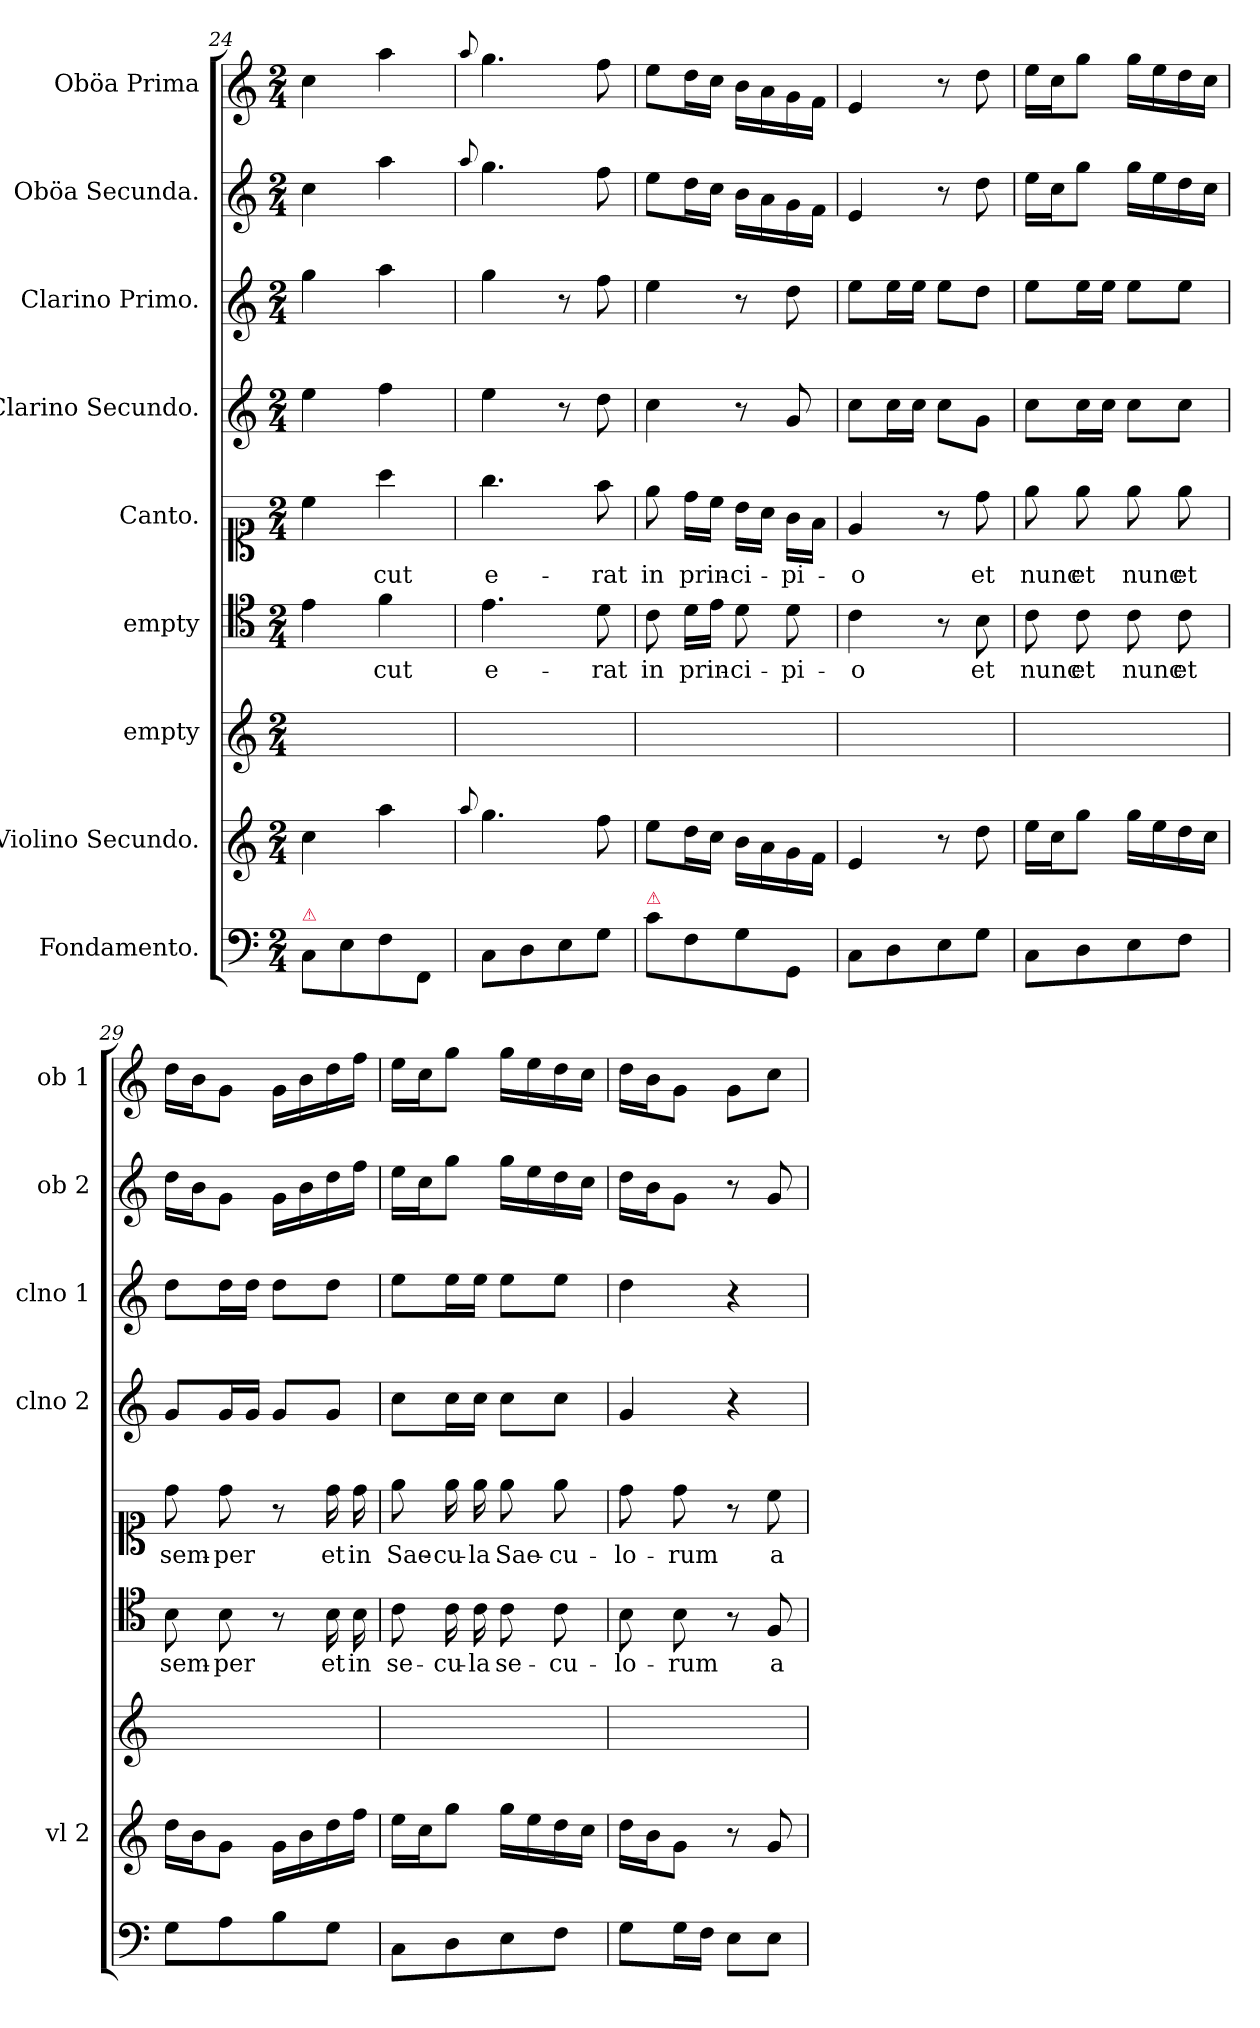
**kern	**kern	**kern	**kern	**text	**kern	**text	**kern	**kern	**kern	**kern
*part9	*part8	*part7	*part6	*part6	*part5	*part5	*part4	*part3	*part2	*part1
*staff9	*staff8	*staff7	*staff6	*staff6	*staff5	*staff5	*staff4	*staff3	*staff2	*staff1
*I"Fondamento.	*I"Violino Secundo.	*I"empty	*I"empty	*	*I"Canto.	*	*I"Clarino Secundo.	*I"Clarino Primo.	*I"Oböa Secunda.	*I"Oböa Prima
*	*I'vl 2	*	*	*	*	*	*I'clno 2	*I'clno 1	*I'ob 2	*I'ob 1
*clefF4	*clefG2	*clefG2	*clefC4	*	*clefC1	*	*clefG2	*clefG2	*clefG2	*clefG2
*k[]	*k[]	*k[]	*k[]	*	*k[]	*	*k[]	*k[]	*k[]	*k[]
*C:	*C:	*C:	*C:	*	*C:	*	*C:	*C:	*C:	*C:
*M2/4	*M2/4	*M2/4	*M2/4	*	*M2/4	*	*M2/4	*M2/4	*M2/4	*M2/4
=24	=24	=24	=24	=24	=24	=24	=24	=24	=24	=24
!LO:TX:a:color=crimson:t=⚠	!	!	!	!	!	!	!	!	!	!
8C\L	4cc\	2ryy	4e\	.	4cc\	.	4ee\	4gg\	4cc\	4cc\
8E\	.	.	.	.	.	.	.	.	.	.
8F\	4aa\	.	4f\	-cut	4aa\	-cut	4ff\	4aa\	4aa\	4aa\
8FF/J	.	.	.	.	.	.	.	.	.	.
=25	=25	=25	=25	=25	=25	=25	=25	=25	=25	=25
.	8qqaa/	.	.	.	.	.	.	.	8qqaa/	8qqaa/
8C\L	4.gg\	2ryy	4.e\	e-	4.gg\	e-	4ee\	4gg\	4.gg\	4.gg\
8D\	.	.	.	.	.	.	.	.	.	.
8E\	.	.	.	.	.	.	8r	8r	.	.
8G\J	8ff\	.	8d\	-rat	8ff\	-rat	8dd\	8ff\	8ff\	8ff\
=26	=26	=26	=26	=26	=26	=26	=26	=26	=26	=26
!LO:TX:a:color=crimson:t=⚠	!	!	!	!	!	!	!	!	!	!
8c\L	8ee\L	2ryy	8c\	in	8ee\	in	4cc\	4ee\	8ee\L	8ee\L
8F\	16dd\L	.	16d\LL	prin-	16dd\LL	prin-	.	.	16dd\L	16dd\L
.	16cc\JJ	.	16e\JJ	.	16cc\JJ	.	.	.	16cc\JJ	16cc\JJ
8G\	16b\LL	.	8d\	-ci-	16b\LL	-ci-	8r	8r	16b\LL	16b\LL
.	16a\	.	.	.	16a\JJ	.	.	.	16a\	16a\
8GG/J	16g\	.	8d\	-pi-	16g\LL	-pi-	8g/	8dd\	16g\	16g\
.	16f\JJ	.	.	.	16f\JJ	.	.	.	16f\JJ	16f\JJ
=27	=27	=27	=27	=27	=27	=27	=27	=27	=27	=27
8C\L	4e/	2ryy	4c\	-o	4e/	-o	8cc\L	8ee\L	4e/	4e/
8D\	.	.	.	.	.	.	16cc\L	16ee\L	.	.
.	.	.	.	.	.	.	16cc\JJ	16ee\JJ	.	.
8E\	8r	.	8r	.	8r	.	8cc\L	8ee\L	8r	8r
8G\J	8dd\	.	8B\	et	8dd\	et	8g\J	8dd\J	8dd\	8dd\
=28	=28	=28	=28	=28	=28	=28	=28	=28	=28	=28
8C\L	16ee\LL	2ryy	8c\	nunc	8ee\	nunc	8cc\L	8ee\L	16ee\LL	16ee\LL
.	16cc\J	.	.	.	.	.	.	.	16cc\J	16cc\J
8D\	8gg\J	.	8c\	et	8ee\	et	16cc\L	16ee\L	8gg\J	8gg\J
.	.	.	.	.	.	.	16cc\JJ	16ee\JJ	.	.
8E\	16gg\LL	.	8c\	nunc	8ee\	nunc	8cc\L	8ee\L	16gg\LL	16gg\LL
.	16ee\	.	.	.	.	.	.	.	16ee\	16ee\
8F\J	16dd\	.	8c\	et	8ee\	et	8cc\J	8ee\J	16dd\	16dd\
.	16cc\JJ	.	.	.	.	.	.	.	16cc\JJ	16cc\JJ
=29	=29	=29	=29	=29	=29	=29	=29	=29	=29	=29
8G\L	16dd\LL	2ryy	8B\	sem-	8dd\	sem-	8g/L	8dd\L	16dd\LL	16dd\LL
.	16b\J	.	.	.	.	.	.	.	16b\J	16b\J
8A\	8g\J	.	8B\	-per	8dd\	-per	16g/L	16dd\L	8g\J	8g\J
.	.	.	.	.	.	.	16g/JJ	16dd\JJ	.	.
8B\	16g\LL	.	8r	.	8r	.	8g/L	8dd\L	16g\LL	16g\LL
.	16b\	.	.	.	.	.	.	.	16b\	16b\
8G\J	16dd\	.	16B\	et	16dd\	et	8g/J	8dd\J	16dd\	16dd\
.	16ff\JJ	.	16B\	in	16dd\	in	.	.	16ff\JJ	16ff\JJ
=30	=30	=30	=30	=30	=30	=30	=30	=30	=30	=30
8C\L	16ee\LL	2ryy	8c\	se-	8ee\	Sae-	8cc\L	8ee\L	16ee\LL	16ee\LL
.	16cc\J	.	.	.	.	.	.	.	16cc\J	16cc\J
8D\	8gg\J	.	16c\	-cu-	16ee\	-cu-	16cc\L	16ee\L	8gg\J	8gg\J
.	.	.	16c\	-la	16ee\	-la	16cc\JJ	16ee\JJ	.	.
8E\	16gg\LL	.	8c\	se-	8ee\	Sae-	8cc\L	8ee\L	16gg\LL	16gg\LL
.	16ee\	.	.	.	.	.	.	.	16ee\	16ee\
8F\J	16dd\	.	8c\	-cu-	8ee\	-cu-	8cc\J	8ee\J	16dd\	16dd\
.	16cc\JJ	.	.	.	.	.	.	.	16cc\JJ	16cc\JJ
=31	=31	=31	=31	=31	=31	=31	=31	=31	=31	=31
8G\L	16dd\LL	2ryy	8B\	-lo-	8dd\	-lo-	4g/	4dd\	16dd\LL	16dd\LL
.	16b\J	.	.	.	.	.	.	.	16b\J	16b\J
16G\L	8g\J	.	8B\	-rum	8dd\	-rum	.	.	8g\J	8g\J
16F\JJ	.	.	.	.	.	.	.	.	.	.
8E\L	8r	.	8r	.	8r	.	4r	4r	8r	8g\L
8E\J	8g/	.	8F/	a-	8cc\	a-	.	.	8g/	8cc\J
=	=	=	=	=	=	=	=	=	=	=
*-	*-	*-	*-	*-	*-	*-	*-	*-	*-	*-
